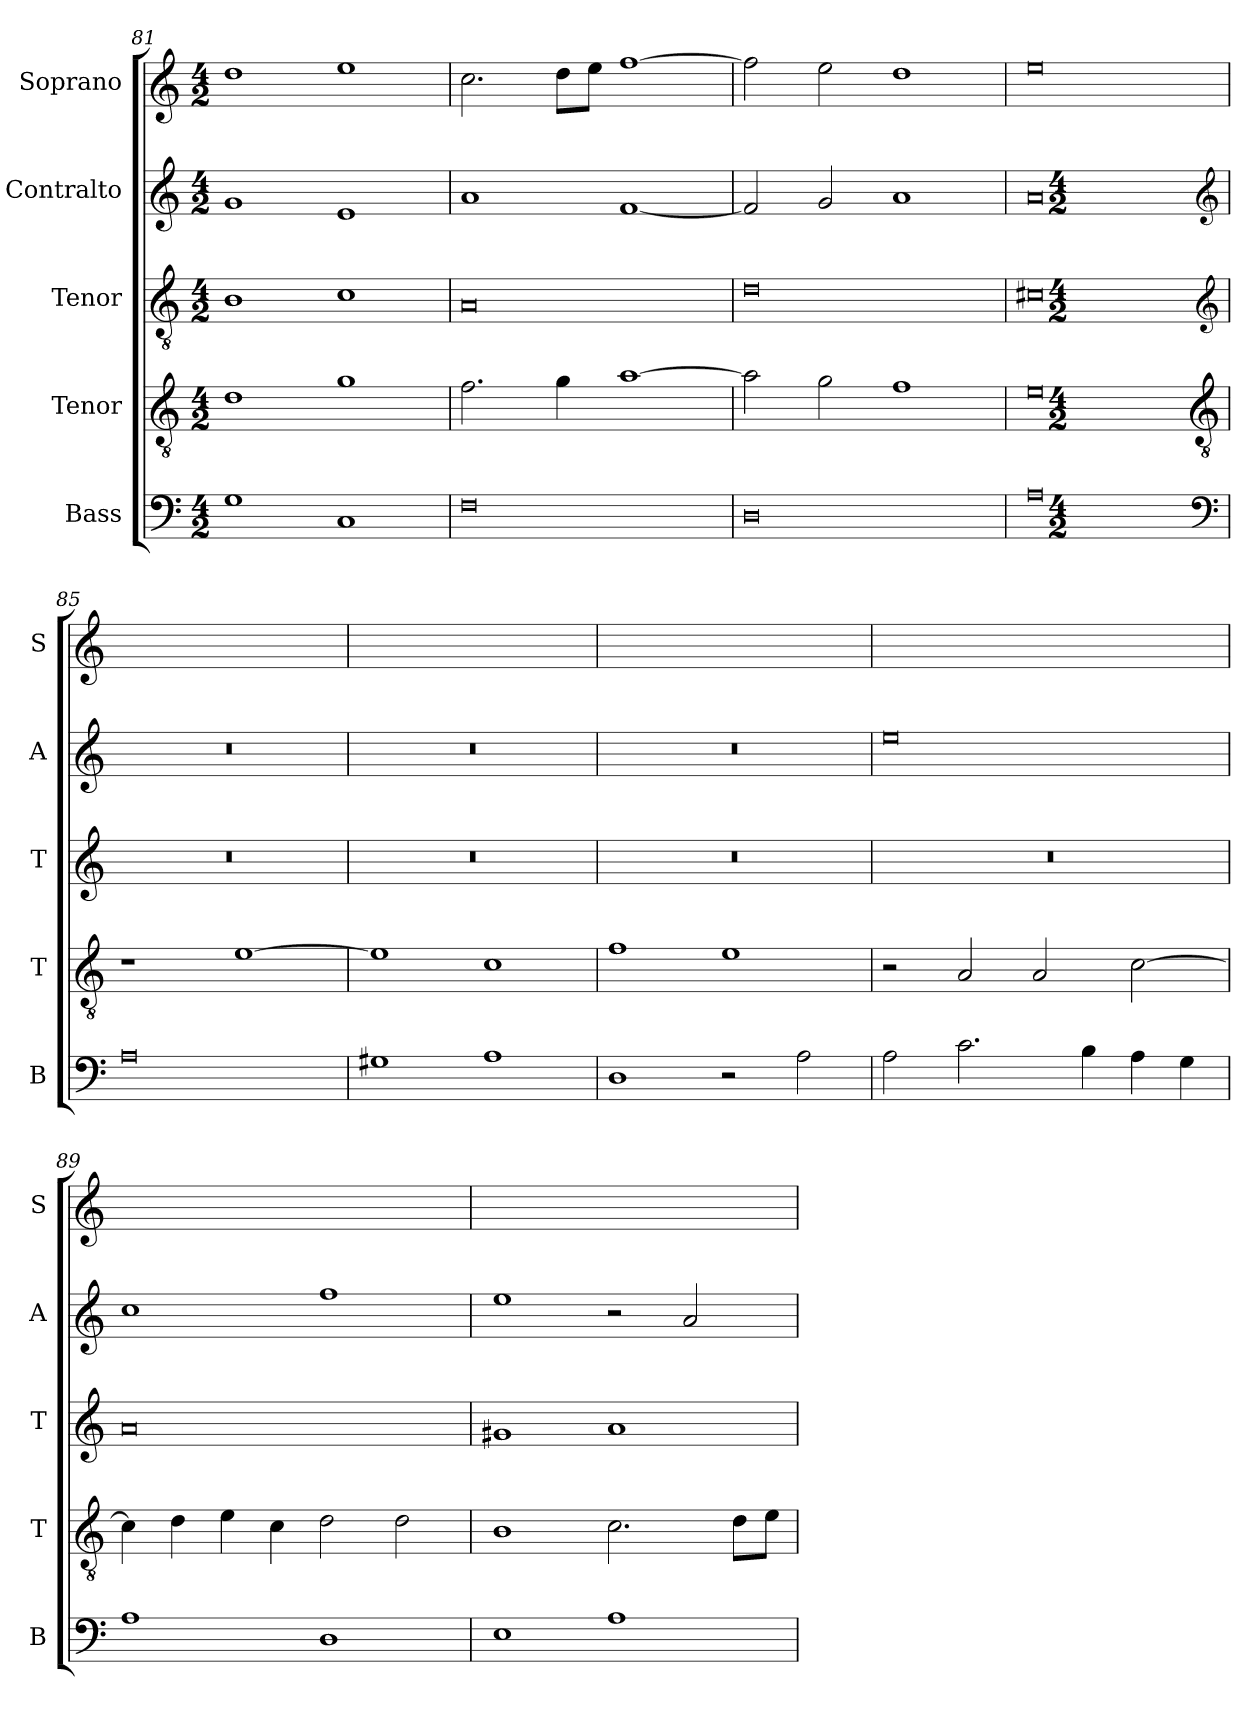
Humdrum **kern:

**kern	**kern	**kern	**kern	**kern
*part5	*part4	*part3	*part2	*part1
*staff5	*staff4	*staff3	*staff2	*staff1
*I"Bass	*I"Tenor	*I"Tenor	*I"Contralto	*I"Soprano
*I'B	*I'T	*I'T	*I'A	*I'S
*clefF4	*clefGv2	*clefGv2	*clefG2	*clefG2
*k[]	*k[]	*k[]	*k[]	*k[]
*A:aeo	*A:aeo	*A:aeo	*A:aeo	*A:aeo
*M4/2	*M4/2	*M4/2	*M4/2	*M4/2
=81	=81	=81	=81	=81
1G	1d	1B	1g	1dd
1C	1g	1c	1e	1ee
=82	=82	=82	=82	=82
0F	2.f	0A	1a	2.cc
.	4g	.	.	8dd\L
.	.	.	.	8ee\J
.	[1a	.	[1f	[1ff
=83	=83	=83	=83	=83
0D	2a]	0d	2f]	2ff]
.	2g	.	2g	2ee
.	1f	.	1a	1dd
=84	=84	=84	=84	=84
0A	0e	0c#X	0a	0ee
*clefF4	*clefGv2	*clefG2	*clefG2	*
*k[]	*k[]	*k[]	*k[]	*
*A:aeo	*A:aeo	*A:aeo	*A:aeo	*
*M4/2	*M4/2	*M4/2	*M4/2	*
=85	=85	=85	=85	=85
0A	1r	0r	0r	0ryy
.	[1e	.	.	.
=86	=86	=86	=86	=86
1G#X	1e]	0r	0r	0ryy
1A	1c	.	.	.
=87	=87	=87	=87	=87
1D	1f	0r	0r	0ryy
2r	1e	.	.	.
2A	.	.	.	.
=88	=88	=88	=88	=88
2A	2r	0r	0ee	0ryy
2.c	2A	.	.	.
.	2A	.	.	.
4B	.	.	.	.
4A	[2c	.	.	.
4G	.	.	.	.
=89	=89	=89	=89	=89
1A	4c]	0a	1cc	0ryy
.	4d	.	.	.
.	4e	.	.	.
.	4c	.	.	.
1D	2d	.	1ff	.
.	2d	.	.	.
=90	=90	=90	=90	=90
1E	1B	1g#X	1ee	0ryy
1A	2.c	1a	2r	.
.	.	.	2a	.
.	8d\L	.	.	.
.	8e\J	.	.	.
=	=	=	=	=
*-	*-	*-	*-	*-
